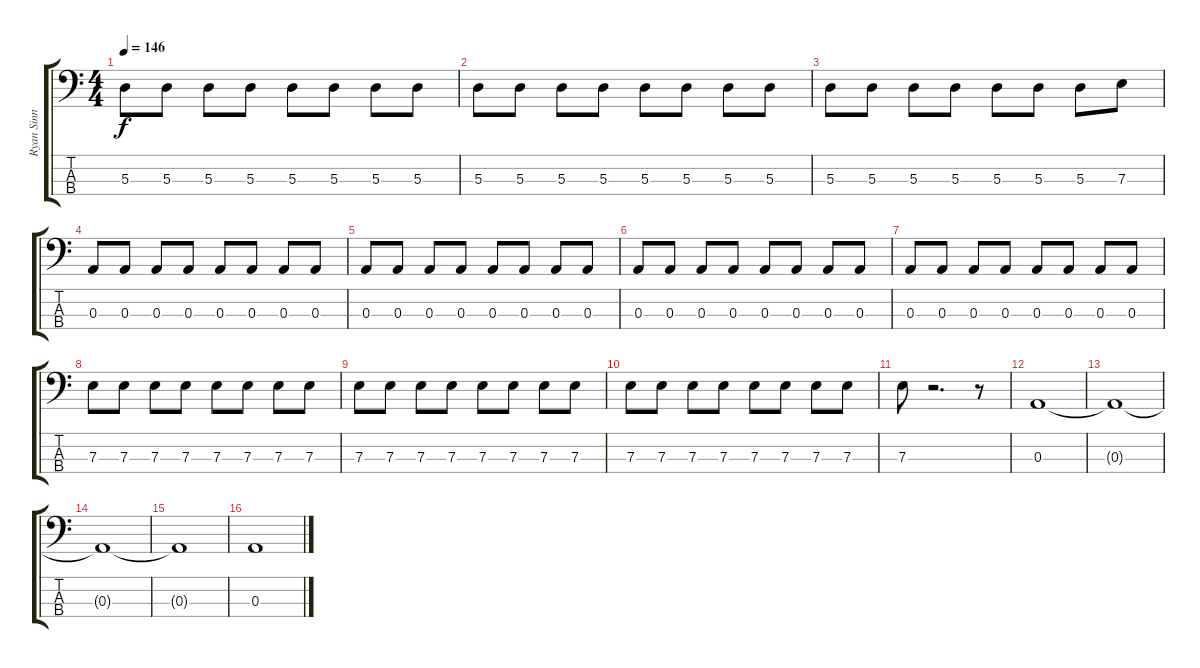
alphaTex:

\track ("Ryan Sinn" "Ryan Sinn") {instrument electricbassfinger}
\staff {score tabs}
\tuning (G2 D2 A1 E1) {hide}
\ts (4 4)
\tempo 146
\clef f4
\ks c
5.3.8{dy f} 5.3.8 5.3.8 5.3.8 5.3.8 5.3.8 5.3.8 5.3.8 |
5.3.8 5.3.8 5.3.8 5.3.8 5.3.8 5.3.8 5.3.8 5.3.8 |
5.3.8 5.3.8 5.3.8 5.3.8 5.3.8 5.3.8 5.3.8 7.3.8 |
0.3.8 0.3.8 0.3.8 0.3.8 0.3.8 0.3.8 0.3.8 0.3.8 |
0.3.8 0.3.8 0.3.8 0.3.8 0.3.8 0.3.8 0.3.8 0.3.8 |
0.3.8 0.3.8 0.3.8 0.3.8 0.3.8 0.3.8 0.3.8 0.3.8 |
0.3.8 0.3.8 0.3.8 0.3.8 0.3.8 0.3.8 0.3.8 0.3.8 |
7.3.8 7.3.8 7.3.8 7.3.8 7.3.8 7.3.8 7.3.8 7.3.8 |
7.3.8 7.3.8 7.3.8 7.3.8 7.3.8 7.3.8 7.3.8 7.3.8 |
7.3.8 7.3.8 7.3.8 7.3.8 7.3.8 7.3.8 7.3.8 7.3.8 |
7.3.8 r.2{d} r.8 |
0.3.1 |
0.3{t}.1 |
0.3{t}.1 |
0.3{t}.1 |
0.3.1
